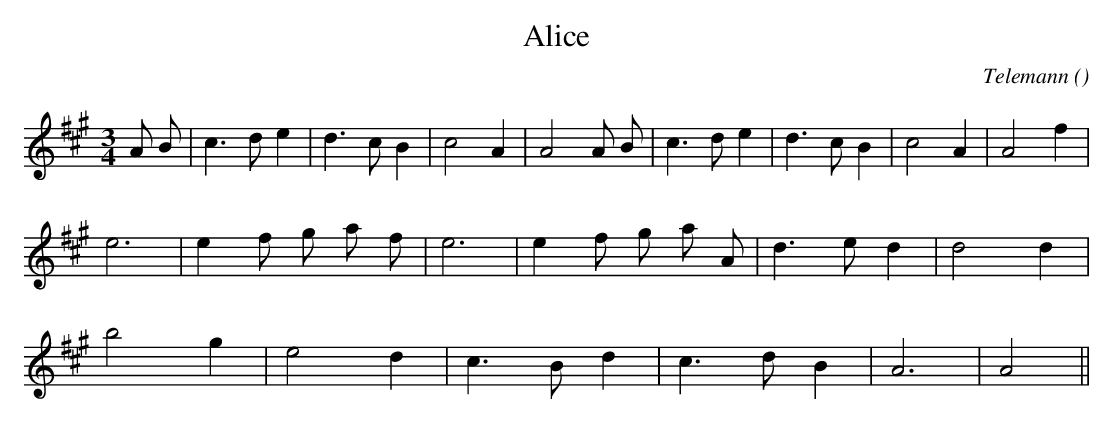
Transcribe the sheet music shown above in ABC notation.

X:1
T: Alice
C:Telemann
O:
M:3/4
K:A
K:A
M:3/4
L:1/16
A2 B2 |c6 d2 e4 |d6 c2 B4 |c8 A4 |A8 A2 B2 |c6 d2 e4 |d6 c2 B4 |c8 A4 |A8 f4 |
e12|e4 f2 g2 a2 f2 |e12|e4 f2 g2 a2 A2 |d6 e2 d4 |d8 d4 |
b8 g4 |e8 d4 |c6 B2 d4 |c6 d2 B4 |A12|A8 ||
